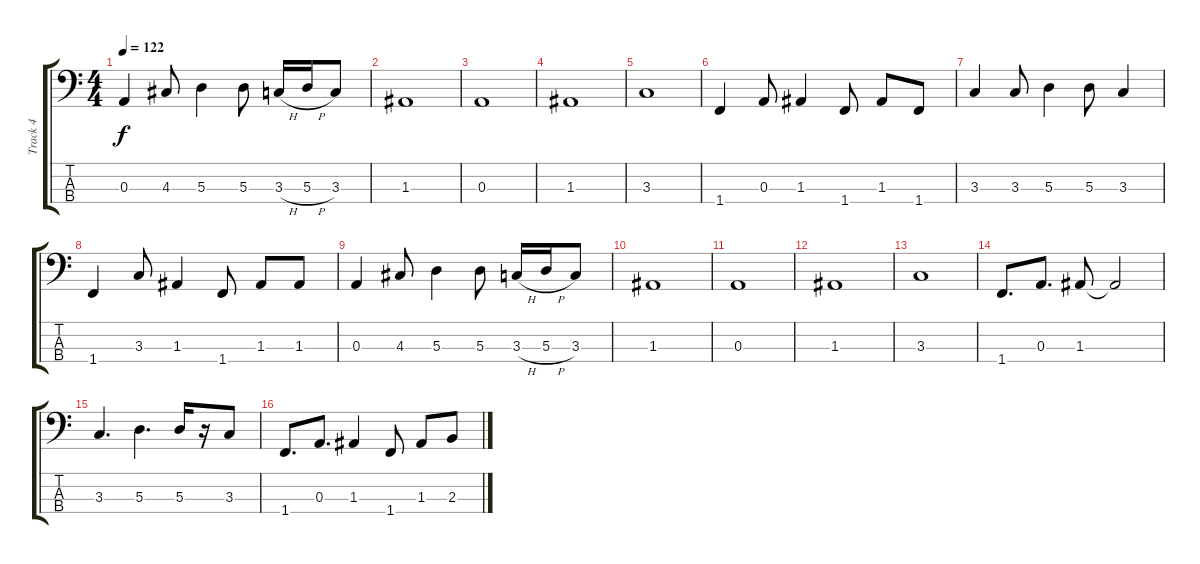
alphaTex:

\track ("Track 4" "Track 4") {instrument electricbassfinger}
\staff {score tabs}
\tuning (G2 D2 A1 E1) {hide}
\ts (4 4)
\tempo 122
\clef f4
\ks c
0.3.4{dy f} 4.3.8 5.3.4 5.3.8 3.3{h}.16 5.3{h}.16 3.3.8 |
1.3.1 |
0.3.1 |
1.3.1 |
3.3.1 |
1.4.4 0.3.8 1.3.4 1.4.8 1.3.8 1.4.8 |
3.3.4 3.3.8 5.3.4 5.3.8 3.3.4 |
1.4.4 3.3.8 1.3.4 1.4.8 1.3.8 1.3.8 |
0.3.4 4.3.8 5.3.4 5.3.8 3.3{h}.16 5.3{h}.16 3.3.8 |
1.3.1 |
0.3.1 |
1.3.1 |
3.3.1 |
1.4.8{d} 0.3.8{d} 1.3.8 1.3{t}.2 |
3.3.4{d} 5.3.4{d} 5.3.16 r.16 3.3.8 |
1.4.8{d} 0.3.8{d} 1.3.4 1.4.8 1.3.8 2.3.8
